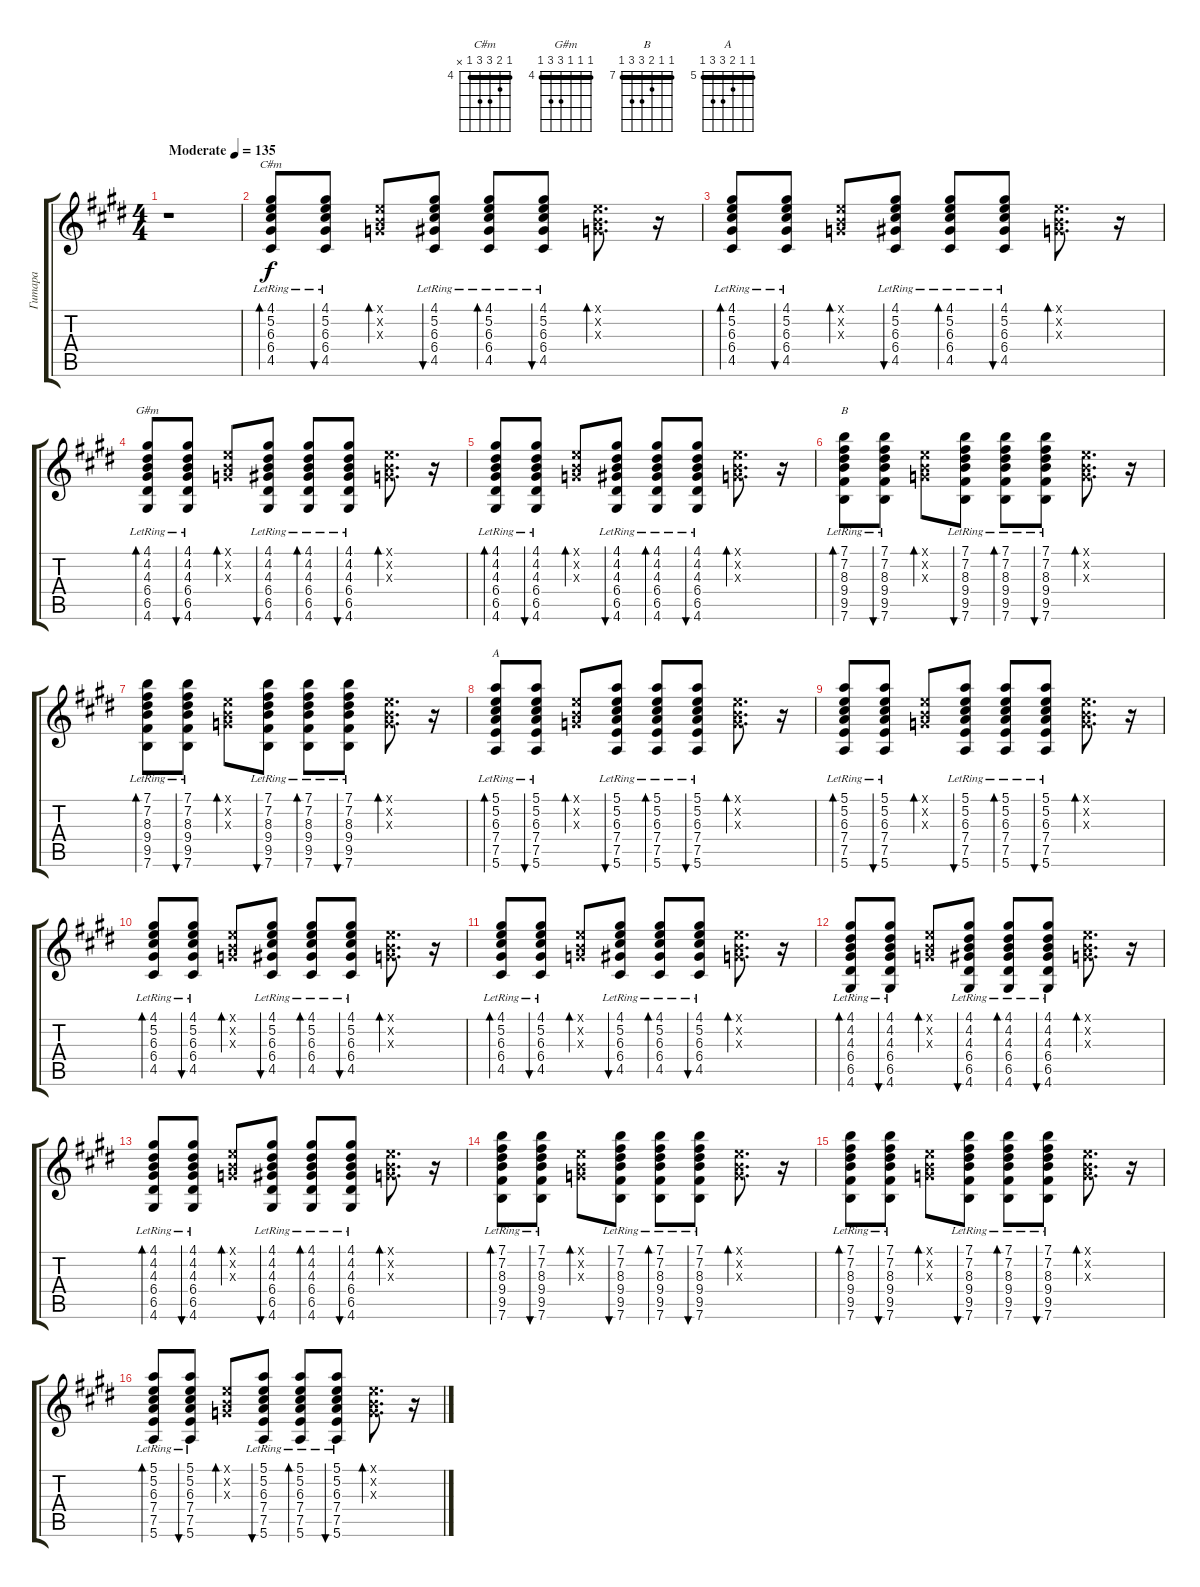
\track ("Гитара" "Гитара") {instrument acousticguitarsteel}
\staff {score tabs}
\tuning (E4 B3 G3 D3 A2 E2) {hide}
\chord ("C#m" 4 5 6 6 4 x) {firstfret 4 barre 4}
\chord ("G#m" 4 4 4 6 6 4) {firstfret 4 barre 4}
\chord ("B" 7 7 8 9 9 7) {firstfret 7 barre 7}
\chord ("A" 5 5 6 7 7 5) {firstfret 5 barre 5}
\ts (4 4)
\tempo (135 "Moderate")
\clef g2
\ks c#minor
r.1{dy f instrument acousticguitarsteel} |
(4.1{lr} 5.2{lr} 6.3{lr} 6.4{lr} 4.5{lr}).8{bd 60 ch "C#m"} (4.1{lr} 5.2{lr} 6.3{lr} 6.4{lr} 4.5{lr}).8{bu 60} (0.1{x} 0.2{x} 0.3{x}).8{bd 60} (4.1{lr} 5.2{lr} 6.3{lr} 6.4{lr} 4.5{lr}).8{bu 60} (4.1{lr} 5.2{lr} 6.3{lr} 6.4{lr} 4.5{lr}).8{bd 60} (4.1{lr} 5.2{lr} 6.3{lr} 6.4{lr} 4.5{lr}).8{bu 60} (0.1{x} 0.2{x} 0.3{x}).8{d bd 60} r.16 |
(4.1{lr} 5.2{lr} 6.3{lr} 6.4{lr} 4.5{lr}).8{bd 60} (4.1{lr} 5.2{lr} 6.3{lr} 6.4{lr} 4.5{lr}).8{bu 60} (0.1{x} 0.2{x} 0.3{x}).8{bd 60} (4.1{lr} 5.2{lr} 6.3{lr} 6.4{lr} 4.5{lr}).8{bu 60} (4.1{lr} 5.2{lr} 6.3{lr} 6.4{lr} 4.5{lr}).8{bd 60} (4.1{lr} 5.2{lr} 6.3{lr} 6.4{lr} 4.5{lr}).8{bu 60} (0.1{x} 0.2{x} 0.3{x}).8{d bd 60} r.16 |
(4.1{lr} 4.2{lr} 4.3{lr} 6.4{lr} 6.5{lr} 4.6{lr}).8{bd 60 ch "G#m"} (4.1{lr} 4.2{lr} 4.3{lr} 6.4{lr} 6.5{lr} 4.6{lr}).8{bu 60} (0.1{x} 0.2{x} 0.3{x}).8{bd 60} (4.1{lr} 4.2{lr} 4.3{lr} 6.4{lr} 6.5{lr} 4.6{lr}).8{bu 60} (4.1{lr} 4.2{lr} 4.3{lr} 6.4{lr} 6.5{lr} 4.6{lr}).8{bd 60} (4.1{lr} 4.2{lr} 4.3{lr} 6.4{lr} 6.5{lr} 4.6{lr}).8{bu 60} (0.1{x} 0.2{x} 0.3{x}).8{d bd 60} r.16 |
(4.1{lr} 4.2{lr} 4.3{lr} 6.4{lr} 6.5{lr} 4.6{lr}).8{bd 60} (4.1{lr} 4.2{lr} 4.3{lr} 6.4{lr} 6.5{lr} 4.6{lr}).8{bu 60} (0.1{x} 0.2{x} 0.3{x}).8{bd 60} (4.1{lr} 4.2{lr} 4.3{lr} 6.4{lr} 6.5{lr} 4.6{lr}).8{bu 60} (4.1{lr} 4.2{lr} 4.3{lr} 6.4{lr} 6.5{lr} 4.6{lr}).8{bd 60} (4.1{lr} 4.2{lr} 4.3{lr} 6.4{lr} 6.5{lr} 4.6{lr}).8{bu 60} (0.1{x} 0.2{x} 0.3{x}).8{d bd 60} r.16 |
(7.1{lr} 7.2{lr} 8.3{lr} 9.4{lr} 9.5{lr} 7.6{lr}).8{bd 60 ch "B"} (7.1{lr} 7.2{lr} 8.3{lr} 9.4{lr} 9.5{lr} 7.6{lr}).8{bu 60} (0.1{x} 0.2{x} 0.3{x}).8{bd 60} (7.1{lr} 7.2{lr} 8.3{lr} 9.4{lr} 9.5{lr} 7.6{lr}).8{bu 60} (7.1{lr} 7.2{lr} 8.3{lr} 9.4{lr} 9.5{lr} 7.6{lr}).8{bd 60} (7.1{lr} 7.2{lr} 8.3{lr} 9.4{lr} 9.5{lr} 7.6{lr}).8{bu 60} (0.1{x} 0.2{x} 0.3{x}).8{d bd 60} r.16 |
(7.1{lr} 7.2{lr} 8.3{lr} 9.4{lr} 9.5{lr} 7.6{lr}).8{bd 60} (7.1{lr} 7.2{lr} 8.3{lr} 9.4{lr} 9.5{lr} 7.6{lr}).8{bu 60} (0.1{x} 0.2{x} 0.3{x}).8{bd 60} (7.1{lr} 7.2{lr} 8.3{lr} 9.4{lr} 9.5{lr} 7.6{lr}).8{bu 60} (7.1{lr} 7.2{lr} 8.3{lr} 9.4{lr} 9.5{lr} 7.6{lr}).8{bd 60} (7.1{lr} 7.2{lr} 8.3{lr} 9.4{lr} 9.5{lr} 7.6{lr}).8{bu 60} (0.1{x} 0.2{x} 0.3{x}).8{d bd 60} r.16 |
(5.1{lr} 5.2{lr} 6.3{lr} 7.4{lr} 7.5{lr} 5.6{lr}).8{bd 60 ch "A"} (5.1{lr} 5.2{lr} 6.3{lr} 7.4{lr} 7.5{lr} 5.6{lr}).8{bu 60} (0.1{x} 0.2{x} 0.3{x}).8{bd 60} (5.1{lr} 5.2{lr} 6.3{lr} 7.4{lr} 7.5{lr} 5.6{lr}).8{bu 60} (5.1{lr} 5.2{lr} 6.3{lr} 7.4{lr} 7.5{lr} 5.6{lr}).8{bd 60} (5.1{lr} 5.2{lr} 6.3{lr} 7.4{lr} 7.5{lr} 5.6{lr}).8{bu 60} (0.1{x} 0.2{x} 0.3{x}).8{d bd 60} r.16 |
(5.1{lr} 5.2{lr} 6.3{lr} 7.4{lr} 7.5{lr} 5.6{lr}).8{bd 60} (5.1{lr} 5.2{lr} 6.3{lr} 7.4{lr} 7.5{lr} 5.6{lr}).8{bu 60} (0.1{x} 0.2{x} 0.3{x}).8{bd 60} (5.1{lr} 5.2{lr} 6.3{lr} 7.4{lr} 7.5{lr} 5.6{lr}).8{bu 60} (5.1{lr} 5.2{lr} 6.3{lr} 7.4{lr} 7.5{lr} 5.6{lr}).8{bd 60} (5.1{lr} 5.2{lr} 6.3{lr} 7.4{lr} 7.5{lr} 5.6{lr}).8{bu 60} (0.1{x} 0.2{x} 0.3{x}).8{d bd 60} r.16 |
(4.1{lr} 5.2{lr} 6.3{lr} 6.4{lr} 4.5{lr}).8{bd 60} (4.1{lr} 5.2{lr} 6.3{lr} 6.4{lr} 4.5{lr}).8{bu 60} (0.1{x} 0.2{x} 0.3{x}).8{bd 60} (4.1{lr} 5.2{lr} 6.3{lr} 6.4{lr} 4.5{lr}).8{bu 60} (4.1{lr} 5.2{lr} 6.3{lr} 6.4{lr} 4.5{lr}).8{bd 60} (4.1{lr} 5.2{lr} 6.3{lr} 6.4{lr} 4.5{lr}).8{bu 60} (0.1{x} 0.2{x} 0.3{x}).8{d bd 60} r.16 |
(4.1{lr} 5.2{lr} 6.3{lr} 6.4{lr} 4.5{lr}).8{bd 60} (4.1{lr} 5.2{lr} 6.3{lr} 6.4{lr} 4.5{lr}).8{bu 60} (0.1{x} 0.2{x} 0.3{x}).8{bd 60} (4.1{lr} 5.2{lr} 6.3{lr} 6.4{lr} 4.5{lr}).8{bu 60} (4.1{lr} 5.2{lr} 6.3{lr} 6.4{lr} 4.5{lr}).8{bd 60} (4.1{lr} 5.2{lr} 6.3{lr} 6.4{lr} 4.5{lr}).8{bu 60} (0.1{x} 0.2{x} 0.3{x}).8{d bd 60} r.16 |
(4.1{lr} 4.2{lr} 4.3{lr} 6.4{lr} 6.5{lr} 4.6{lr}).8{bd 60} (4.1{lr} 4.2{lr} 4.3{lr} 6.4{lr} 6.5{lr} 4.6{lr}).8{bu 60} (0.1{x} 0.2{x} 0.3{x}).8{bd 60} (4.1{lr} 4.2{lr} 4.3{lr} 6.4{lr} 6.5{lr} 4.6{lr}).8{bu 60} (4.1{lr} 4.2{lr} 4.3{lr} 6.4{lr} 6.5{lr} 4.6{lr}).8{bd 60} (4.1{lr} 4.2{lr} 4.3{lr} 6.4{lr} 6.5{lr} 4.6{lr}).8{bu 60} (0.1{x} 0.2{x} 0.3{x}).8{d bd 60} r.16 |
(4.1{lr} 4.2{lr} 4.3{lr} 6.4{lr} 6.5{lr} 4.6{lr}).8{bd 60} (4.1{lr} 4.2{lr} 4.3{lr} 6.4{lr} 6.5{lr} 4.6{lr}).8{bu 60} (0.1{x} 0.2{x} 0.3{x}).8{bd 60} (4.1{lr} 4.2{lr} 4.3{lr} 6.4{lr} 6.5{lr} 4.6{lr}).8{bu 60} (4.1{lr} 4.2{lr} 4.3{lr} 6.4{lr} 6.5{lr} 4.6{lr}).8{bd 60} (4.1{lr} 4.2{lr} 4.3{lr} 6.4{lr} 6.5{lr} 4.6{lr}).8{bu 60} (0.1{x} 0.2{x} 0.3{x}).8{d bd 60} r.16 |
(7.1{lr} 7.2{lr} 8.3{lr} 9.4{lr} 9.5{lr} 7.6{lr}).8{bd 60} (7.1{lr} 7.2{lr} 8.3{lr} 9.4{lr} 9.5{lr} 7.6{lr}).8{bu 60} (0.1{x} 0.2{x} 0.3{x}).8{bd 60} (7.1{lr} 7.2{lr} 8.3{lr} 9.4{lr} 9.5{lr} 7.6{lr}).8{bu 60} (7.1{lr} 7.2{lr} 8.3{lr} 9.4{lr} 9.5{lr} 7.6{lr}).8{bd 60} (7.1{lr} 7.2{lr} 8.3{lr} 9.4{lr} 9.5{lr} 7.6{lr}).8{bu 60} (0.1{x} 0.2{x} 0.3{x}).8{d bd 60} r.16 |
(7.1{lr} 7.2{lr} 8.3{lr} 9.4{lr} 9.5{lr} 7.6{lr}).8{bd 60} (7.1{lr} 7.2{lr} 8.3{lr} 9.4{lr} 9.5{lr} 7.6{lr}).8{bu 60} (0.1{x} 0.2{x} 0.3{x}).8{bd 60} (7.1{lr} 7.2{lr} 8.3{lr} 9.4{lr} 9.5{lr} 7.6{lr}).8{bu 60} (7.1{lr} 7.2{lr} 8.3{lr} 9.4{lr} 9.5{lr} 7.6{lr}).8{bd 60} (7.1{lr} 7.2{lr} 8.3{lr} 9.4{lr} 9.5{lr} 7.6{lr}).8{bu 60} (0.1{x} 0.2{x} 0.3{x}).8{d bd 60} r.16 |
(5.1{lr} 5.2{lr} 6.3{lr} 7.4{lr} 7.5{lr} 5.6{lr}).8{bd 60} (5.1{lr} 5.2{lr} 6.3{lr} 7.4{lr} 7.5{lr} 5.6{lr}).8{bu 60} (0.1{x} 0.2{x} 0.3{x}).8{bd 60} (5.1{lr} 5.2{lr} 6.3{lr} 7.4{lr} 7.5{lr} 5.6{lr}).8{bu 60} (5.1{lr} 5.2{lr} 6.3{lr} 7.4{lr} 7.5{lr} 5.6{lr}).8{bd 60} (5.1{lr} 5.2{lr} 6.3{lr} 7.4{lr} 7.5{lr} 5.6{lr}).8{bu 60} (0.1{x} 0.2{x} 0.3{x}).8{d bd 60} r.16
